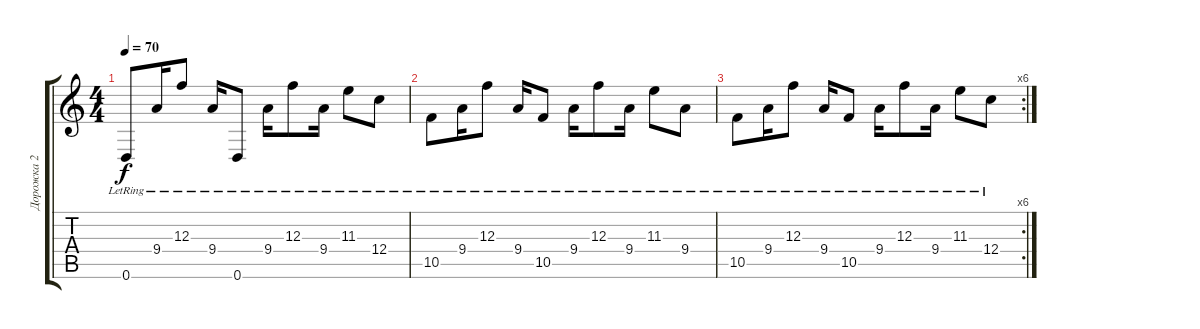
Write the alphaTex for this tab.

\track ("Дорожка 2" "Дорожка 2") {instrument acousticguitarsteel}
\staff {score tabs}
\tuning (D4 A3 F3 C3 G2 D2) {hide}
\ts (4 4)
\tempo 70
\clef g2
\ks c
0.6{lr}.8{dy f} 9.4{lr}.16 12.3{lr}.8 9.4{lr}.16 0.6{lr}.8 9.4{lr}.16 12.3{lr}.8 9.4{lr}.16 11.3{lr}.8 12.4{lr}.8 |
10.5{lr}.8 9.4{lr}.16 12.3{lr}.8 9.4{lr}.16 10.5{lr}.8 9.4{lr}.16 12.3{lr}.8 9.4{lr}.16 11.3{lr}.8 9.4{lr}.8 |
\rc 6
10.5{lr}.8 9.4{lr}.16 12.3{lr}.8 9.4{lr}.16 10.5{lr}.8 9.4{lr}.16 12.3{lr}.8 9.4{lr}.16 11.3{lr}.8 12.4{lr}.8
